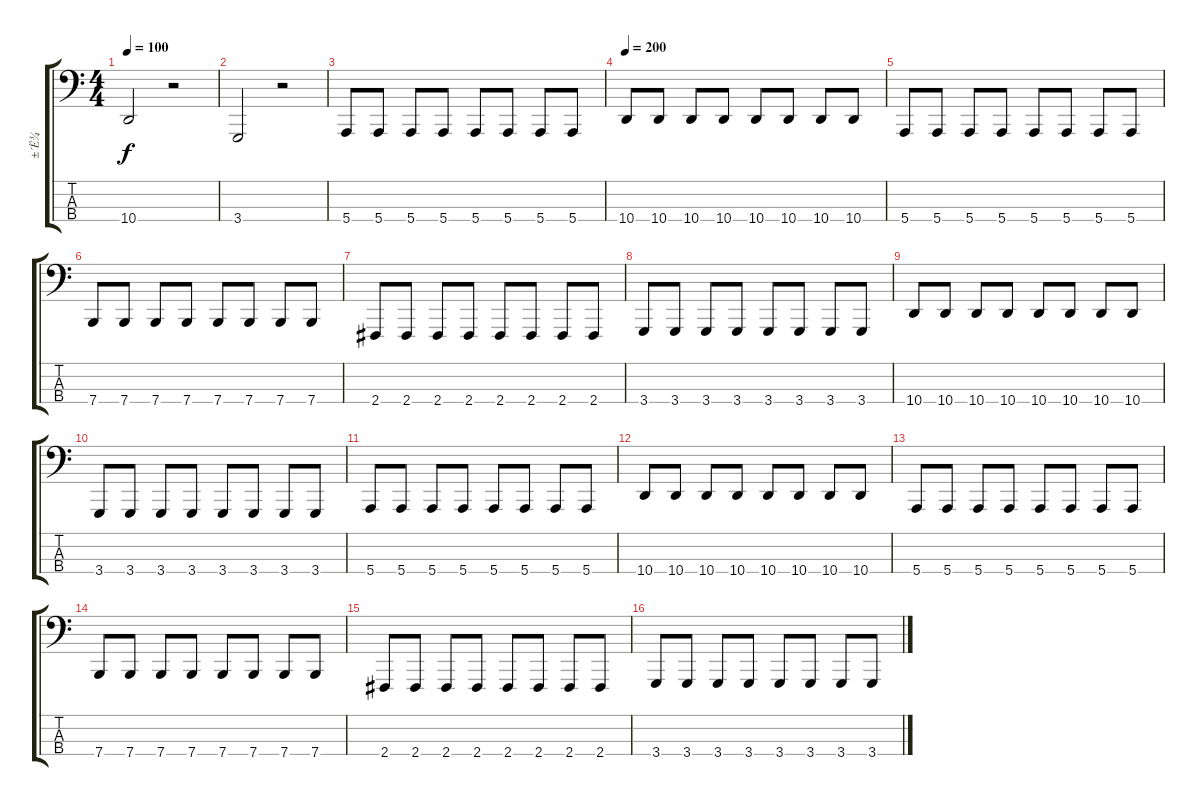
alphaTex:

\track ("±´Ë¾" "±´Ë¾") {instrument synthvoice}
\staff {score tabs}
\tuning (G2 D2 A1 E1) {hide}
\ts (4 4)
\tempo 100
\clef f4
\ks c
10.4.2{dy f} r.2 |
3.4.2 r.2 |
5.4.8 5.4.8 5.4.8 5.4.8 5.4.8 5.4.8 5.4.8 5.4.8 |
\tempo 200
10.4.8 10.4.8 10.4.8 10.4.8 10.4.8 10.4.8 10.4.8 10.4.8 |
5.4.8 5.4.8 5.4.8 5.4.8 5.4.8 5.4.8 5.4.8 5.4.8 |
7.4.8 7.4.8 7.4.8 7.4.8 7.4.8 7.4.8 7.4.8 7.4.8 |
2.4.8 2.4.8 2.4.8 2.4.8 2.4.8 2.4.8 2.4.8 2.4.8 |
3.4.8 3.4.8 3.4.8 3.4.8 3.4.8 3.4.8 3.4.8 3.4.8 |
10.4.8 10.4.8 10.4.8 10.4.8 10.4.8 10.4.8 10.4.8 10.4.8 |
3.4.8 3.4.8 3.4.8 3.4.8 3.4.8 3.4.8 3.4.8 3.4.8 |
5.4.8 5.4.8 5.4.8 5.4.8 5.4.8 5.4.8 5.4.8 5.4.8 |
10.4.8 10.4.8 10.4.8 10.4.8 10.4.8 10.4.8 10.4.8 10.4.8 |
5.4.8 5.4.8 5.4.8 5.4.8 5.4.8 5.4.8 5.4.8 5.4.8 |
7.4.8 7.4.8 7.4.8 7.4.8 7.4.8 7.4.8 7.4.8 7.4.8 |
2.4.8 2.4.8 2.4.8 2.4.8 2.4.8 2.4.8 2.4.8 2.4.8 |
3.4.8 3.4.8 3.4.8 3.4.8 3.4.8 3.4.8 3.4.8 3.4.8
